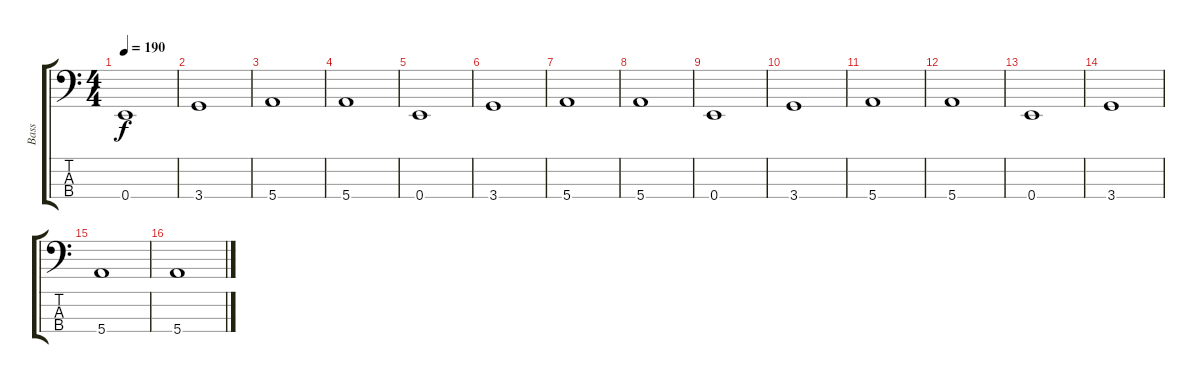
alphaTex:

\track ("Bass" "Bass") {instrument electricbassfinger}
\staff {score tabs}
\tuning (G2 D2 A1 E1) {hide}
\ts (4 4)
\tempo 190
\clef f4
\ks c
0.4.1{dy f instrument electricbassfinger} |
3.4.1 |
5.4.1 |
5.4.1 |
0.4.1 |
3.4.1 |
5.4.1 |
5.4.1 |
0.4.1 |
3.4.1 |
5.4.1 |
5.4.1 |
0.4.1 |
3.4.1 |
5.4.1 |
5.4.1
